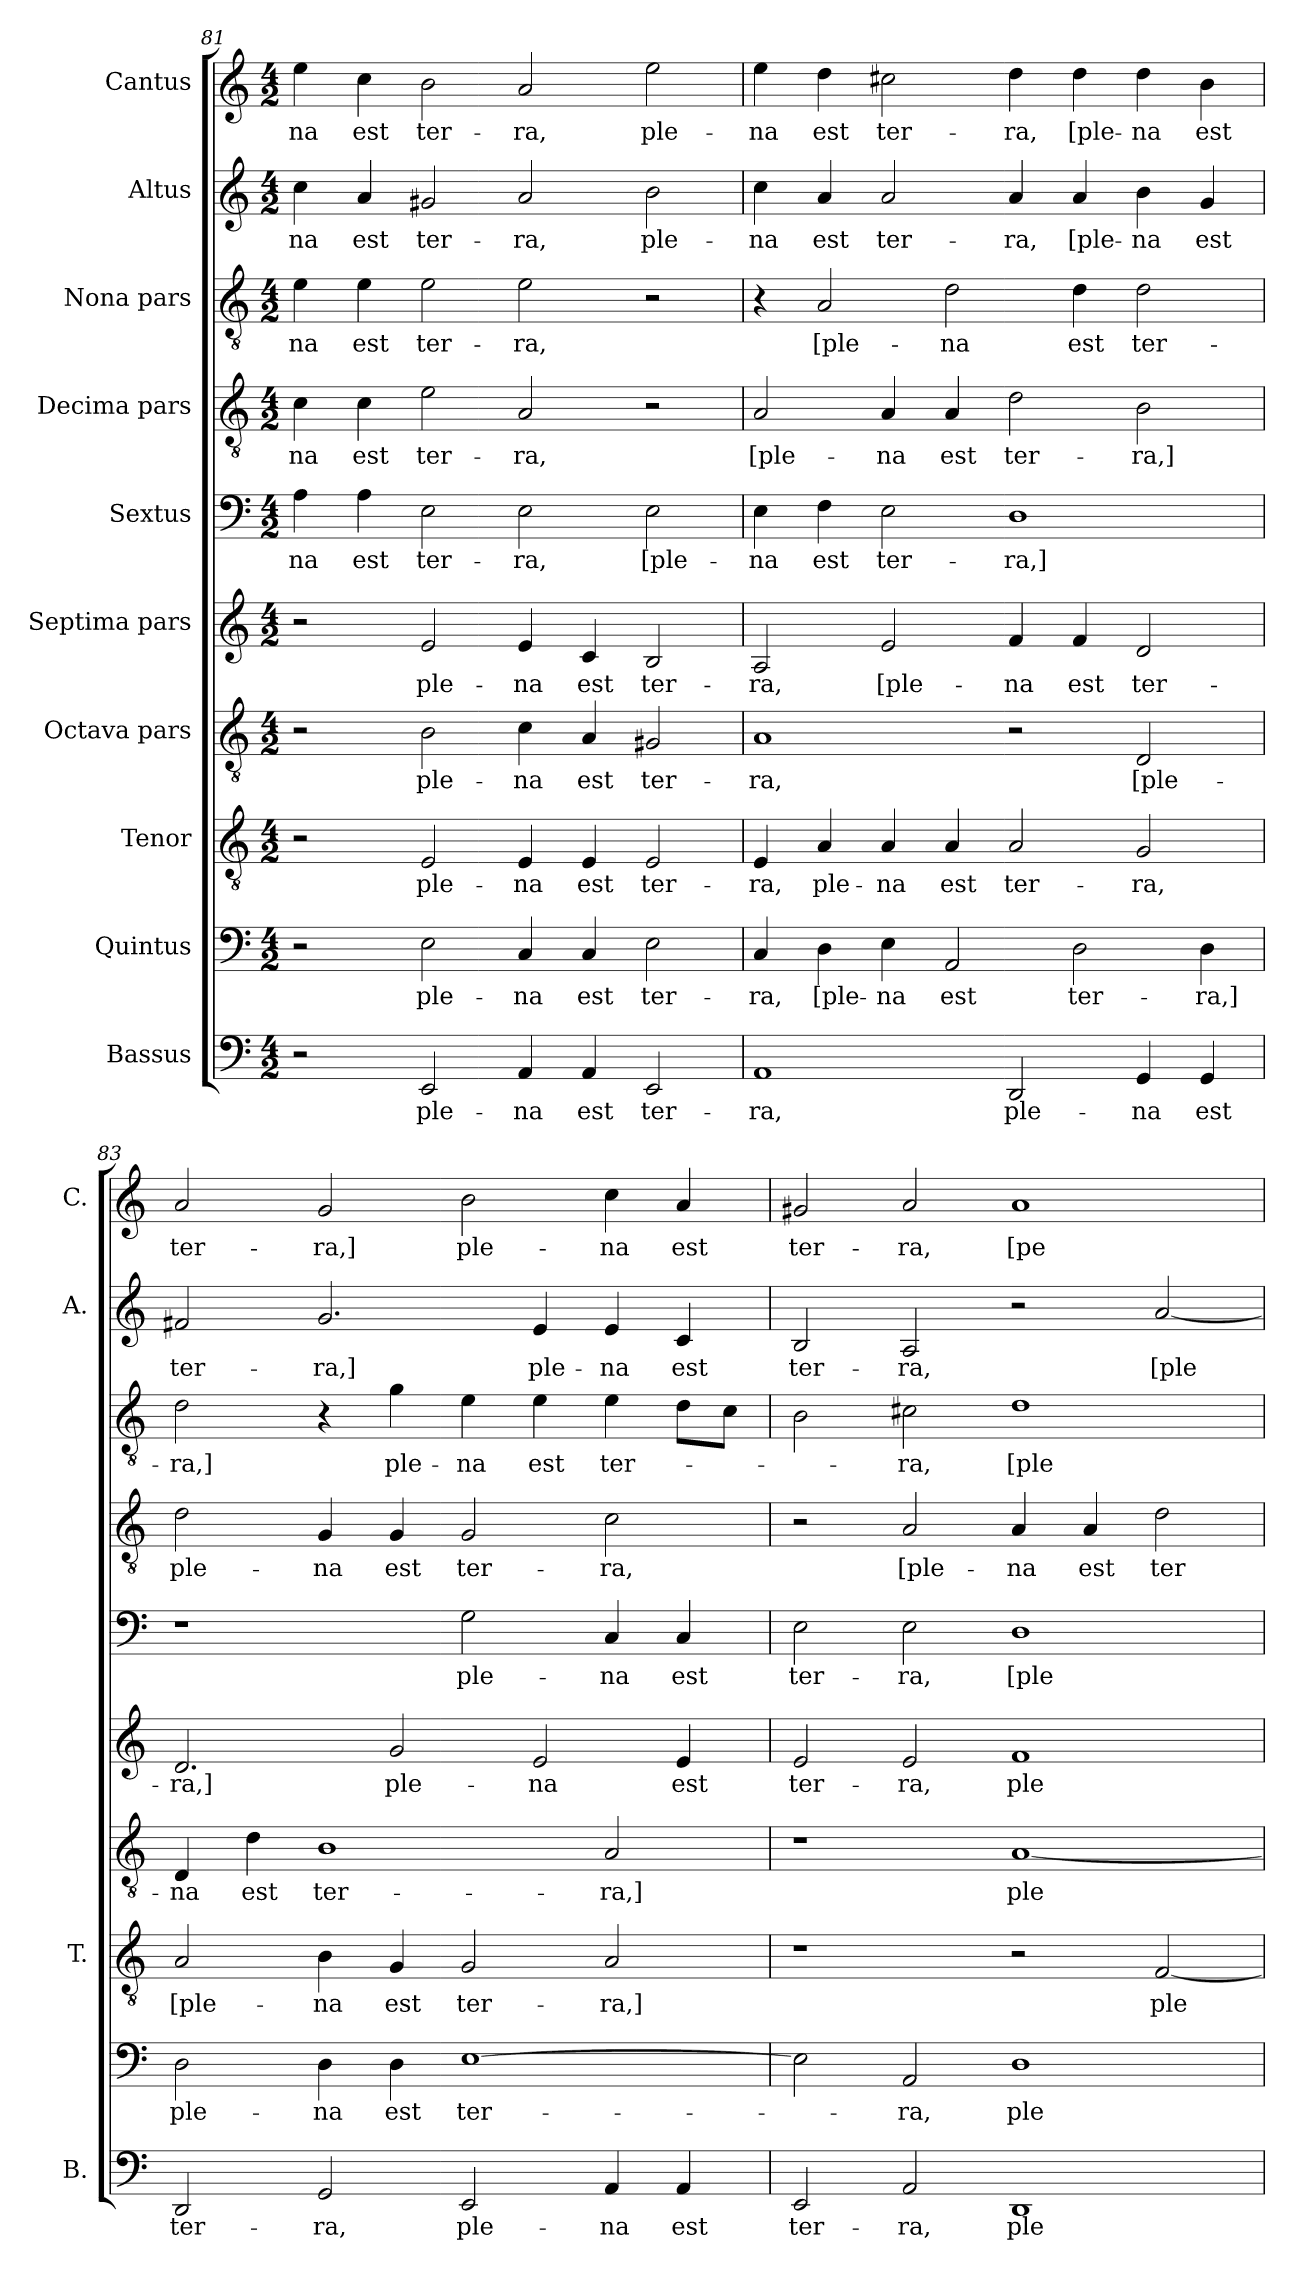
**kern	**text	**kern	**text	**kern	**text	**kern	**text	**kern	**text	**kern	**text	**kern	**text	**kern	**text	**kern	**text	**kern	**text
*part10	*part10	*part9	*part9	*part8	*part8	*part7	*part7	*part6	*part6	*part5	*part5	*part4	*part4	*part3	*part3	*part2	*part2	*part1	*part1
*staff10	*staff10	*staff9	*staff9	*staff8	*staff8	*staff7	*staff7	*staff6	*staff6	*staff5	*staff5	*staff4	*staff4	*staff3	*staff3	*staff2	*staff2	*staff1	*staff1
*I"Bassus	*	*I"Quintus	*	*I"Tenor	*	*I"Octava pars	*	*I"Septima pars	*	*I"Sextus	*	*I"Decima pars	*	*I"Nona pars	*	*I"Altus	*	*I"Cantus	*
*I'B.	*	*	*	*I'T.	*	*	*	*	*	*	*	*	*	*	*	*I'A.	*	*I'C.	*
*clefF4	*	*clefF4	*	*clefGv2	*	*clefGv2	*	*clefG2	*	*clefF4	*	*clefGv2	*	*clefGv2	*	*clefG2	*	*clefG2	*
*	*	*	*	*ITrd7c12	*	*ITrd7c12	*	*	*	*	*	*ITrd7c12	*	*ITrd7c12	*	*	*	*	*
*k[]	*	*k[]	*	*k[]	*	*k[]	*	*k[]	*	*k[]	*	*k[]	*	*k[]	*	*k[]	*	*k[]	*
*a:	*	*a:	*	*a:	*	*a:	*	*a:	*	*a:	*	*a:	*	*a:	*	*a:	*	*a:	*
*M4/2	*	*M4/2	*	*M4/2	*	*M4/2	*	*M4/2	*	*M4/2	*	*M4/2	*	*M4/2	*	*M4/2	*	*M4/2	*
=81	=81	=81	=81	=81	=81	=81	=81	=81	=81	=81	=81	=81	=81	=81	=81	=81	=81	=81	=81
!	!	!	!	!	!	!	!	!	!	!	!LO:LY:b	!	!LO:LY:b	!	!LO:LY:b	!	!LO:LY:b	!	!LO:LY:b
2r	.	2r	.	2r	.	2r	.	2r	.	4A\	-na	4C\	-na	4E\	-na	4cc\	-na	4ee\	-na
!	!	!	!	!	!	!	!	!	!	!	!LO:LY:b	!	!LO:LY:b	!	!LO:LY:b	!	!LO:LY:b	!	!LO:LY:b
.	.	.	.	.	.	.	.	.	.	4A\	est	4C\	est	4E\	est	4a/	est	4cc\	est
!	!LO:LY:b	!	!LO:LY:b	!	!LO:LY:b	!	!LO:LY:b	!	!LO:LY:b	!	!LO:LY:b	!	!LO:LY:b	!	!LO:LY:b	!	!LO:LY:b	!	!LO:LY:b
2EE/	ple-	2E\	ple-	2EE/	ple-	2BB\	ple-	2e/	ple-	2E\	ter-	2E\	ter-	2E\	ter-	2g#X/	ter-	2b\	ter-
!	!LO:LY:b	!	!LO:LY:b	!	!LO:LY:b	!	!LO:LY:b	!	!LO:LY:b	!	!LO:LY:b	!	!LO:LY:b	!	!LO:LY:b	!	!LO:LY:b	!	!LO:LY:b
4AA/	-na	4C/	-na	4EE/	-na	4C\	-na	4e/	-na	2E\	-ra,	2AA/	-ra,	2E\	-ra,	2a/	-ra,	2a/	-ra,
!	!LO:LY:b	!	!LO:LY:b	!	!LO:LY:b	!	!LO:LY:b	!	!LO:LY:b	!	!	!	!	!	!	!	!	!	!
4AA/	est	4C/	est	4EE/	est	4AA/	est	4c/	est	.	.	.	.	.	.	.	.	.	.
!	!LO:LY:b	!	!LO:LY:b	!	!LO:LY:b	!	!LO:LY:b	!	!LO:LY:b	!	!LO:LY:b	!	!	!	!	!	!LO:LY:b	!	!LO:LY:b
2EE/	ter-	2E\	ter-	2EE/	ter-	2GG#X/	ter-	2B/	ter-	2E\	[ple-	2r	.	2r	.	2b\	ple-	2ee\	ple-
=82	=82	=82	=82	=82	=82	=82	=82	=82	=82	=82	=82	=82	=82	=82	=82	=82	=82	=82	=82
!	!LO:LY:b	!	!LO:LY:b	!	!LO:LY:b	!	!LO:LY:b	!	!LO:LY:b	!	!LO:LY:b	!	!LO:LY:b	!	!	!	!LO:LY:b	!	!LO:LY:b
1AA	-ra,	4C/	-ra,	4EE/	-ra,	1AA	-ra,	2A/	-ra,	4E\	-na	2AA/	[ple-	4r	.	4cc\	-na	4ee\	-na
!	!	!	!LO:LY:b	!	!LO:LY:b	!	!	!	!	!	!LO:LY:b	!	!	!	!LO:LY:b	!	!LO:LY:b	!	!LO:LY:b
.	.	4D\	[ple-	4AA/	ple-	.	.	.	.	4F\	est	.	.	2AA/	[ple-	4a/	est	4dd\	est
!	!	!	!LO:LY:b	!	!LO:LY:b	!	!	!	!LO:LY:b	!	!LO:LY:b	!	!LO:LY:b	!	!	!	!LO:LY:b	!	!LO:LY:b
.	.	4E\	-na	4AA/	-na	.	.	2e/	[ple-	2E\	ter-	4AA/	-na	.	.	2a/	ter-	2cc#X\	ter-
!	!	!	!LO:LY:b	!	!LO:LY:b	!	!	!	!	!	!	!	!LO:LY:b	!	!LO:LY:b	!	!	!	!
.	.	2AA/	est	4AA/	est	.	.	.	.	.	.	4AA/	est	2D\	-na	.	.	.	.
!	!LO:LY:b	!	!	!	!LO:LY:b	!	!	!	!LO:LY:b	!	!LO:LY:b	!	!LO:LY:b	!	!	!	!LO:LY:b	!	!LO:LY:b
2DD/	ple-	.	.	2AA/	ter-	2r	.	4f/	-na	1D	-ra,]	2D\	ter-	.	.	4a/	-ra,	4dd\	-ra,
!	!	!	!LO:LY:b	!	!	!	!	!	!LO:LY:b	!	!	!	!	!	!LO:LY:b	!	!LO:LY:b	!	!LO:LY:b
.	.	2D\	ter-	.	.	.	.	4f/	est	.	.	.	.	4D\	est	4a/	[ple-	4dd\	[ple-
!	!LO:LY:b	!	!	!	!LO:LY:b	!	!LO:LY:b	!	!LO:LY:b	!	!	!	!LO:LY:b	!	!LO:LY:b	!	!LO:LY:b	!	!LO:LY:b
4GG/	-na	.	.	2GG/	-ra,	2DD/	[ple-	2d/	ter-	.	.	2BB\	-ra,]	2D\	ter-	4b\	-na	4dd\	-na
!	!LO:LY:b	!	!LO:LY:b	!	!	!	!	!	!	!	!	!	!	!	!	!	!LO:LY:b	!	!LO:LY:b
4GG/	est	4D\	-ra,]	.	.	.	.	.	.	.	.	.	.	.	.	4g/	est	4b\	est
!!LO:PB:g=z
=83	=83	=83	=83	=83	=83	=83	=83	=83	=83	=83	=83	=83	=83	=83	=83	=83	=83	=83	=83
!	!LO:LY:b	!	!LO:LY:b	!	!LO:LY:b	!	!LO:LY:b	!	!LO:LY:b	!	!	!	!LO:LY:b	!	!LO:LY:b	!	!LO:LY:b	!	!LO:LY:b
2DD/	ter-	2D\	ple-	2AA/	[ple-	4DD/	-na	2.d/	-ra,]	1r	.	2D\	ple-	2D\	-ra,]	2f#X/	ter-	2a/	ter-
!	!	!	!	!	!	!	!LO:LY:b	!	!	!	!	!	!	!	!	!	!	!	!
.	.	.	.	.	.	4D\	est	.	.	.	.	.	.	.	.	.	.	.	.
!	!LO:LY:b	!	!LO:LY:b	!	!LO:LY:b	!	!LO:LY:b	!	!	!	!	!	!LO:LY:b	!	!	!	!LO:LY:b	!	!LO:LY:b
2GG/	-ra,	4D\	-na	4BB\	-na	1BB	ter-	.	.	.	.	4GG/	-na	4r	.	2.g/	-ra,]	2g/	-ra,]
!	!	!	!LO:LY:b	!	!LO:LY:b	!	!	!	!LO:LY:b	!	!	!	!LO:LY:b	!	!LO:LY:b	!	!	!	!
.	.	4D\	est	4GG/	est	.	.	2g/	ple-	.	.	4GG/	est	4G\	ple-	.	.	.	.
!	!LO:LY:b	!	!LO:LY:b	!	!LO:LY:b	!	!	!	!	!	!LO:LY:b	!	!LO:LY:b	!	!LO:LY:b	!	!	!	!LO:LY:b
2EE/	ple-	[>1E	ter-	2GG/	ter-	.	.	.	.	2G\	ple-	2GG/	ter-	4E\	-na	.	.	2b\	ple-
!	!	!	!	!	!	!	!	!	!LO:LY:b	!	!	!	!	!	!LO:LY:b	!	!LO:LY:b	!	!
.	.	.	.	.	.	.	.	2e/	-na	.	.	.	.	4E\	est	4e/	ple-	.	.
!	!LO:LY:b	!	!	!	!LO:LY:b	!	!LO:LY:b	!	!	!	!LO:LY:b	!	!LO:LY:b	!	!LO:LY:b	!	!LO:LY:b	!	!LO:LY:b
4AA/	-na	.	.	2AA/	-ra,]	2AA/	-ra,]	.	.	4C/	-na	2C\	-ra,	4E\	ter-	4e/	-na	4cc\	-na
!	!LO:LY:b	!	!	!	!	!	!	!	!LO:LY:b	!	!LO:LY:b	!	!	!	!	!	!LO:LY:b	!	!LO:LY:b
4AA/	est	.	.	.	.	.	.	4e/	est	4C/	est	.	.	8D\L	.	4c/	est	4a/	est
.	.	.	.	.	.	.	.	.	.	.	.	.	.	8C\J	.	.	.	.	.
=84	=84	=84	=84	=84	=84	=84	=84	=84	=84	=84	=84	=84	=84	=84	=84	=84	=84	=84	=84
!	!LO:LY:b	!	!	!	!	!	!	!	!LO:LY:b	!	!LO:LY:b	!	!	!	!	!	!LO:LY:b	!	!LO:LY:b
2EE/	ter-	2E\]	.	1r	.	1r	.	2e/	ter-	2E\	ter-	2r	.	2BB\	.	2B/	ter-	2g#X/	ter-
!	!LO:LY:b	!	!LO:LY:b	!	!	!	!	!	!LO:LY:b	!	!LO:LY:b	!	!LO:LY:b	!	!LO:LY:b	!	!LO:LY:b	!	!LO:LY:b
2AA/	-ra,	2AA/	-ra,	.	.	.	.	2e/	-ra,	2E\	-ra,	2AA/	[ple-	2C#X\	-ra,	2A/	-ra,	2a/	-ra,
!	!LO:LY:b	!	!LO:LY:b	!	!	!	!LO:LY:b	!	!LO:LY:b	!	!LO:LY:b	!	!LO:LY:b	!	!LO:LY:b	!	!	!	!LO:LY:b
1DD	ple-	1D	ple-	2r	.	[<1AA	ple-	1f	ple-	1D	[ple-	4AA/	-na	1D	[ple-	2r	.	1a	[pe-
!	!	!	!	!	!	!	!	!	!	!	!	!	!LO:LY:b	!	!	!	!	!	!
.	.	.	.	.	.	.	.	.	.	.	.	4AA/	est	.	.	.	.	.	.
!	!	!	!	!	!LO:LY:b	!	!	!	!	!	!	!	!LO:LY:b	!	!	!	!LO:LY:b	!	!
.	.	.	.	[<2FF/	ple-	.	.	.	.	.	.	2D\	ter-	.	.	[<2a/	[ple-	.	.
=	=	=	=	=	=	=	=	=	=	=	=	=	=	=	=	=	=	=	=
*-	*-	*-	*-	*-	*-	*-	*-	*-	*-	*-	*-	*-	*-	*-	*-	*-	*-	*-	*-
